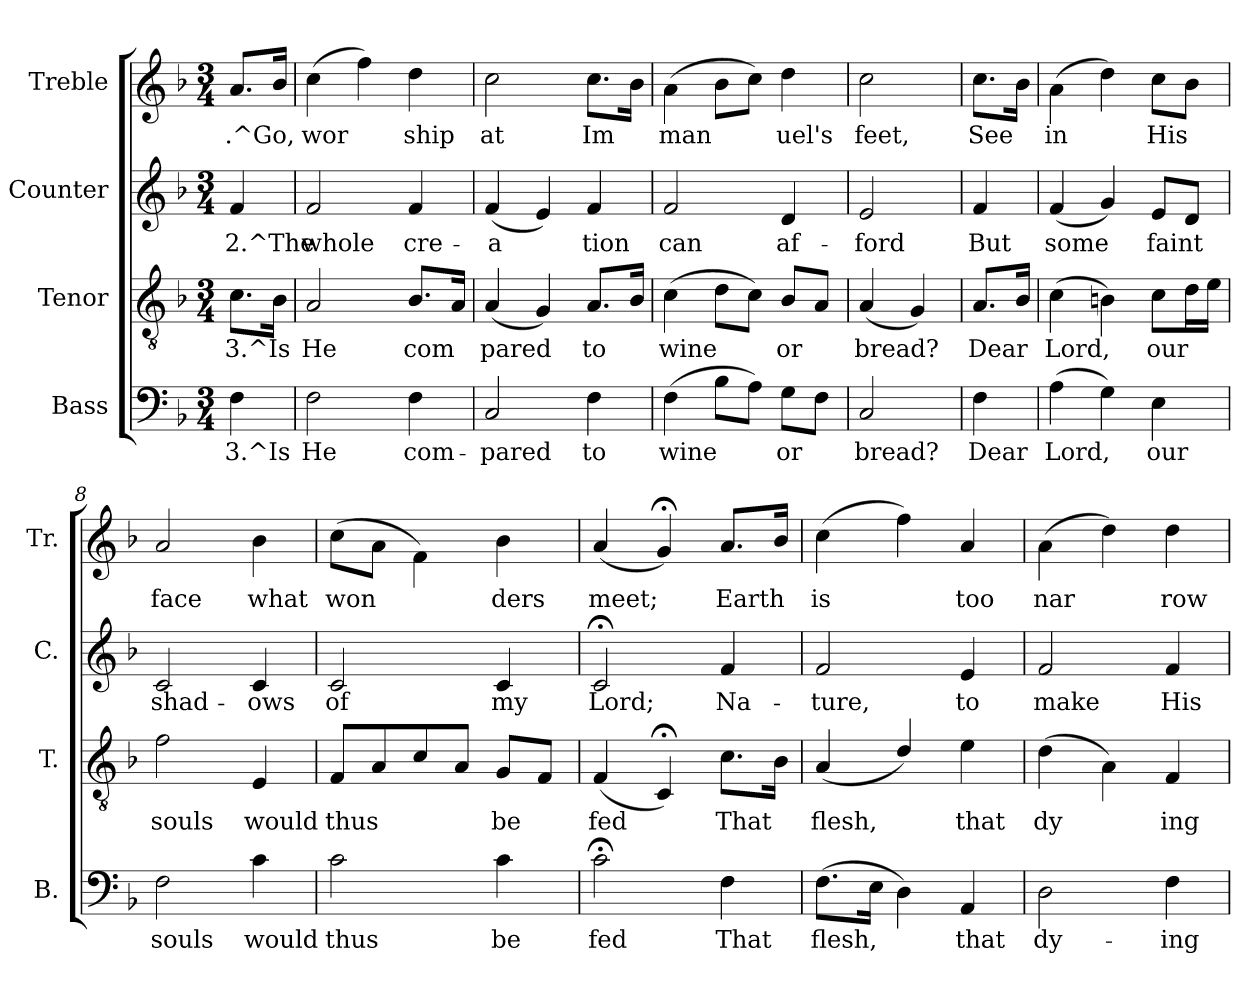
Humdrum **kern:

**kern	**text	**kern	**text	**kern	**text	**kern	**text
*part4	*part4	*part3	*part3	*part2	*part2	*part1	*part1
*staff4	*staff4	*staff3	*staff3	*staff2	*staff2	*staff1	*staff1
*I"Bass	*	*I"Tenor	*	*I"Counter	*	*I"Treble	*
*I'B.	*	*I'T.	*	*I'C.	*	*I'Tr.	*
!!LO:PB:g=z
*stria5	*	*stria5	*	*stria5	*	*stria5	*
*clefF4	*	*clefGv2	*	*clefG2	*	*clefG2	*
*k[b-]	*	*k[b-]	*	*k[b-]	*	*k[b-]	*
*F:	*	*F:	*	*F:	*	*F:	*
*M3/4	*	*M3/4	*	*M3/4	*	*M3/4	*
=1	=1	=1	=1	=1	=1	=1	=1
!	!LO:LY:a:rj	!	!LO:LY:b:rj	!	!LO:LY:b:rj	!	!LO:LY:b:rj
4F\	3.^Is	8.c\L	3.^Is	4f/	2.^The	8.a</L	.^Go,
!	!	!	!LO:LY:b:rj	!	!	!	!LO:LY:b:rj
.	.	16B-\J	.	.	.	16b-/J	.
=2	=2	=2	=2	=2	=2	=2	=2
!	!LO:LY:a:rj	!	!LO:LY:b:rj	!	!LO:LY:b:rj	!	!LO:LY:b:rj
2F\	He	2A/	He	2f/	whole	(>4cc\	wor-
!	!	!	!	!	!	!	!LO:LY:b:rj
.	.	.	.	.	.	4ff\)	--
!	!LO:LY:a:rj	!	!LO:LY:b:rj	!	!LO:LY:b:rj	!	!LO:LY:b:rj
4F\	com-	8.B-/L	com-	4f/	cre-	4dd\	-ship
!	!	!	!LO:LY:b:rj	!	!	!	!
.	.	16A/J	--	.	.	.	.
=3	=3	=3	=3	=3	=3	=3	=3
!	!LO:LY:a:rj	!	!LO:LY:b:rj	!	!LO:LY:b:rj	!	!LO:LY:b:rj
2C/	-pared	(<4A/	-pared	(<4f/	-a-	2cc\	at
!	!	!	!LO:LY:b:rj	!	!LO:LY:b:rj	!	!
.	.	4G/)	.	4e/)	--	.	.
!	!LO:LY:a:rj	!	!LO:LY:b:rj	!	!LO:LY:b:rj	!	!LO:LY:b:rj
4F\	to	8.A/L	to	4f/	-tion	8.cc\L	Im-
!	!	!	!LO:LY:b:rj	!	!	!	!LO:LY:b:rj
.	.	16B-/J	.	.	.	16b-\J	--
=4	=4	=4	=4	=4	=4	=4	=4
!	!LO:LY:a:rj	!	!LO:LY:b:rj	!	!LO:LY:b:rj	!	!LO:LY:b:rj
(>4F\	wine	(>4c\	wine	2f/	can	(>4a\	-man-
!	!LO:LY:a:rj	!	!LO:LY:b:rj	!	!	!	!LO:LY:b:rj
8B-\L	.	8d\L	.	.	.	8b-\L	--
!	!LO:LY:a:rj	!	!LO:LY:b:rj	!	!	!	!LO:LY:b:rj
8A\J)	.	8c\J)	.	.	.	8cc\J)	--
!	!LO:LY:a:rj	!	!LO:LY:b:rj	!	!LO:LY:b:rj	!	!LO:LY:b:rj
8G\L	or	8B-/L	or	4d/	af-	4dd\	-uel's
!	!LO:LY:a:rj	!	!LO:LY:b:rj	!	!	!	!
8F\J	.	8A/J	.	.	.	.	.
=5	=5	=5	=5	=5	=5	=5	=5
!	!LO:LY:a:rj	!	!LO:LY:b:rj	!	!LO:LY:b:rj	!	!LO:LY:b:rj
2C/	bread?	(<4A/	bread?	2e/	-ford	2cc\	feet,
!	!	!	!LO:LY:b:rj	!	!	!	!
.	.	4G/)	.	.	.	.	.
=6	=6	=6	=6	=6	=6	=6	=6
!	!LO:LY:a:rj	!	!LO:LY:b:rj	!	!LO:LY:b:rj	!	!LO:LY:b:rj
4F\	Dear	8.A/L	Dear	4f/	But	8.cc\L	See
!	!	!	!LO:LY:b:rj	!	!	!	!LO:LY:b:rj
.	.	16B-/J	.	.	.	16b-\J	.
=7	=7	=7	=7	=7	=7	=7	=7
!	!LO:LY:a:rj	!	!LO:LY:b:rj	!	!LO:LY:b:rj	!	!LO:LY:b:rj
(>4A\	Lord,	(>4c\	Lord,	(<4f/	some	(>4a\	in
!	!LO:LY:a:rj	!	!LO:LY:b:rj	!	!LO:LY:b:rj	!	!LO:LY:b:rj
4G\)	.	4Bn\)	.	4g/)	.	4dd\)	.
!	!LO:LY:a:rj	!	!LO:LY:b:rj	!	!LO:LY:b:rj	!	!LO:LY:b:rj
4E\	our	8c\L	our	8e/L	faint	8cc\L	His
!	!	!	!LO:LY:b:rj	!	!LO:LY:b:rj	!	!LO:LY:b:rj
.	.	16d\	.	8d/J	.	8b-\J	.
!	!	!	!LO:LY:b:rj	!	!	!	!
.	.	16e\J	.	.	.	.	.
=8	=8	=8	=8	=8	=8	=8	=8
!	!LO:LY:a:rj	!	!LO:LY:b:rj	!	!LO:LY:b:rj	!	!LO:LY:b:rj
2F\	souls	2f\	souls	2c/	shad-	2a/	face
!	!LO:LY:a:rj	!	!LO:LY:b:rj	!	!LO:LY:b:rj	!	!LO:LY:b:rj
4c\	would	4E/	would	4c/	-ows	4b-\	what
!!LO:LB:g=z
=9	=9	=9	=9	=9	=9	=9	=9
!	!LO:LY:a:rj	!	!LO:LY:b:rj	!	!LO:LY:b:rj	!	!LO:LY:b:rj
2c\	thus	8F/L	thus	2c/	of	(>8cc\L	won-
!	!	!	!LO:LY:b:rj	!	!	!	!LO:LY:b:rj
.	.	8A/	.	.	.	8a\J	--
!	!	!	!LO:LY:b:rj	!	!	!	!LO:LY:b:rj
.	.	8c/	.	.	.	4f\)	--
!	!	!	!LO:LY:b:rj	!	!	!	!
.	.	8A/J	.	.	.	.	.
!	!LO:LY:a:rj	!	!LO:LY:b:rj	!	!LO:LY:b:rj	!	!LO:LY:b:rj
4c\	be	8G/L	be	4c/	my	4b-\	-ders
!	!	!	!LO:LY:b:rj	!	!	!	!
.	.	8F/J	.	.	.	.	.
=10	=10	=10	=10	=10	=10	=10	=10
!	!LO:LY:a:rj	!	!LO:LY:b:rj	!	!LO:LY:b:rj	!	!LO:LY:b:rj
2c;\	fed	(<4F/	fed	2c;</	Lord;	(<4a/	meet;
!	!	!	!LO:LY:b:rj	!	!	!	!LO:LY:b:rj
.	.	4C;</)	.	.	.	4g;</)	.
!	!LO:LY:a:rj	!	!LO:LY:b:rj	!	!LO:LY:b:rj	!	!LO:LY:b:rj
4F\	That	8.c\L	That	4f/	Na-	8.a/L	Earth
!	!	!	!LO:LY:b:rj	!	!	!	!LO:LY:b:rj
.	.	16B-\J	.	.	.	16b->/J	.
=11	=11	=11	=11	=11	=11	=11	=11
!	!LO:LY:a:rj	!	!LO:LY:b:rj	!	!LO:LY:b:rj	!	!LO:LY:b:rj
(>8.F\L	flesh,	(<4A/	flesh,	2f/	-ture,	(>4cc\	is
!	!LO:LY:a:rj	!	!	!	!	!	!
16E\J	.	.	.	.	.	.	.
!	!LO:LY:a:rj	!	!LO:LY:b:rj	!	!	!	!LO:LY:b:rj
4D\)	.	4d/)	.	.	.	4ff\)	.
!	!LO:LY:a:rj	!	!LO:LY:b:rj	!	!LO:LY:b:rj	!	!LO:LY:b:rj
4AA/	that	4e\	that	4e/	to	4a/	too
=12	=12	=12	=12	=12	=12	=12	=12
!	!LO:LY:a:rj	!	!LO:LY:b:rj	!	!LO:LY:b:rj	!	!LO:LY:b:rj
2D\	dy-	(>4d\	dy-	2f/	make	(>4a\	nar-
!	!	!	!LO:LY:b:rj	!	!	!	!LO:LY:b:rj
.	.	4A\)	--	.	.	4dd\)	--
!	!LO:LY:a:rj	!	!LO:LY:b:rj	!	!LO:LY:b:rj	!	!LO:LY:b:rj
4F\	-ing	4F/	-ing	4f/	His	4dd\	-row
=	=	=	=	=	=	=	=
*-	*-	*-	*-	*-	*-	*-	*-
